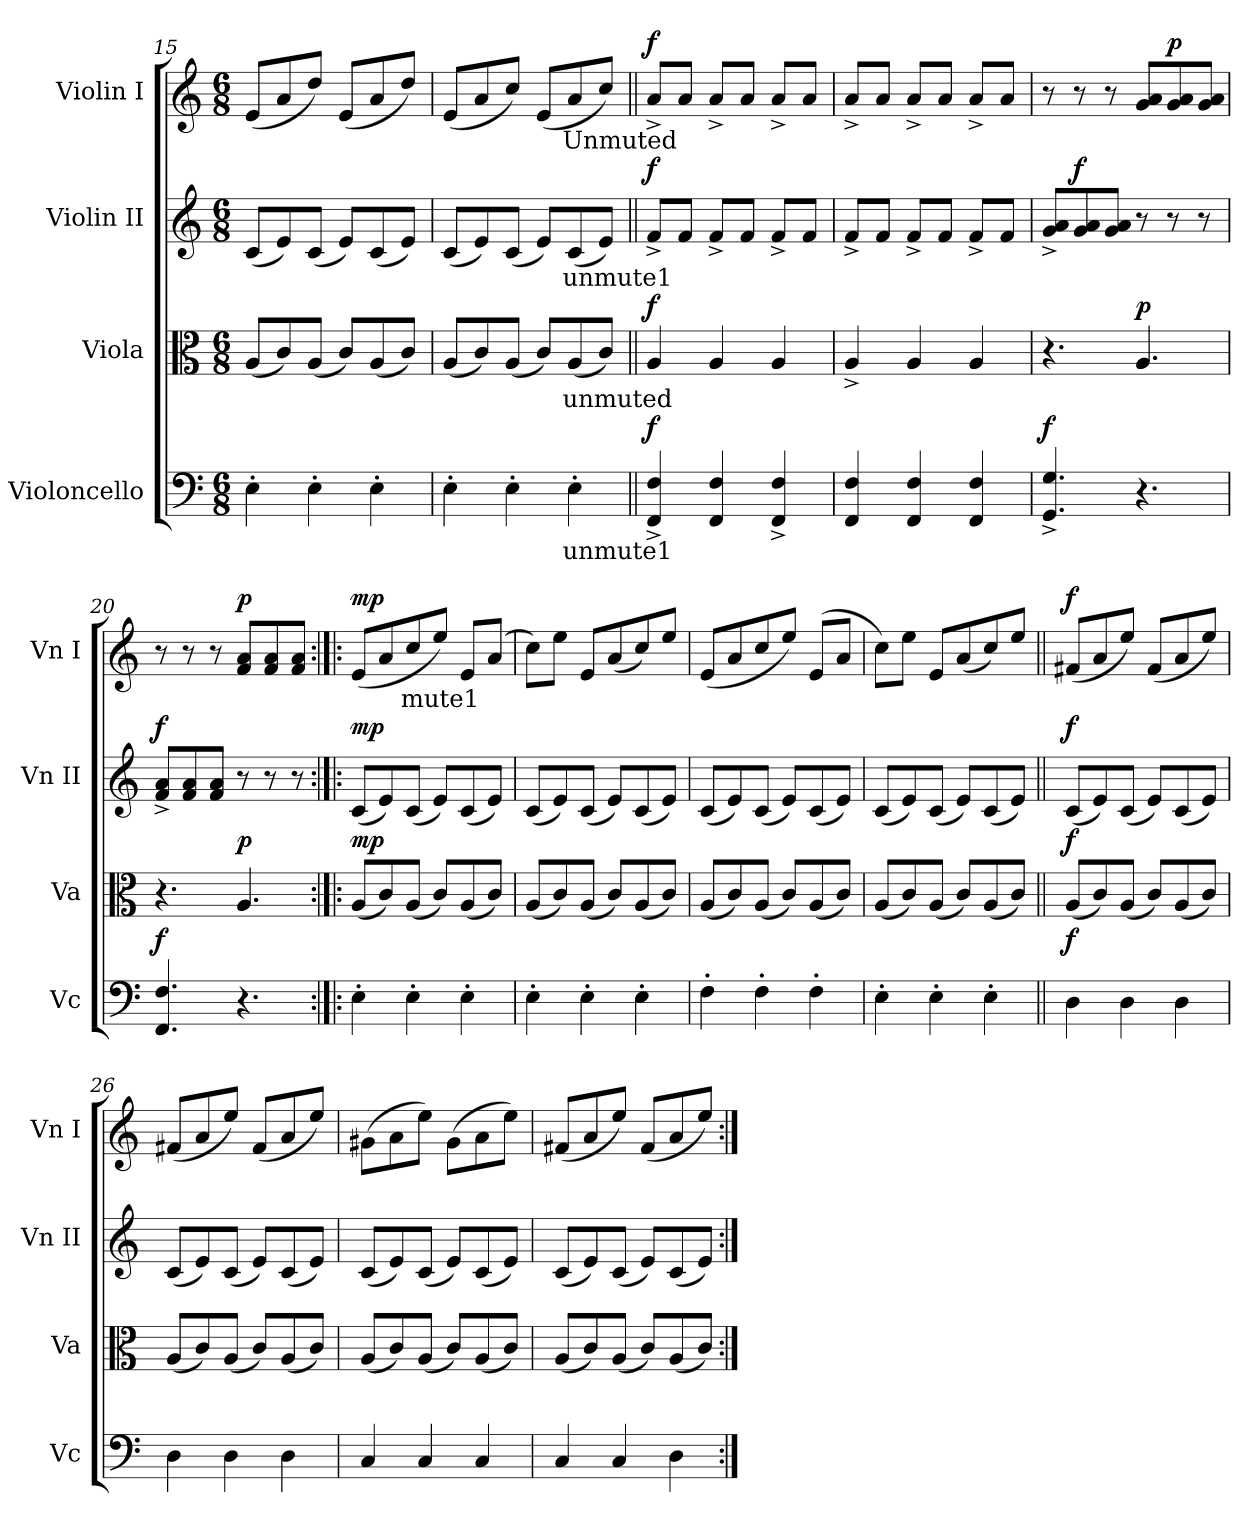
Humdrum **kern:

**kern	**text	**dynam	**kern	**text	**dynam	**kern	**text	**dynam	**kern	**text	**dynam
*part4	*part4	*part4	*part3	*part3	*part3	*part2	*part2	*part2	*part1	*part1	*part1
*staff4	*staff4	*staff4	*staff3	*staff3	*staff3	*staff2	*staff2	*staff2	*staff1	*staff1	*staff1
*I"Violoncello	*	*	*I"Viola	*	*	*I"Violin II	*	*	*I"Violin I	*	*
*I'Vc	*	*	*I'Va	*	*	*I'Vn II	*	*	*I'Vn I	*	*
*clefF4	*	*	*clefC3	*	*	*clefG2	*	*	*clefG2	*	*
*k[]	*	*	*k[]	*	*	*k[]	*	*	*k[]	*	*
*M6/8	*	*	*M6/8	*	*	*M6/8	*	*	*M6/8	*	*
=15	=15	=15	=15	=15	=15	=15	=15	=15	=15	=15	=15
4E'\	.	.	(>8A/L	.	.	(8c/L	.	.	(8e/L	.	.
.	.	.	8c/)	.	.	8e/)	.	.	8a/	.	.
4E'\	.	.	(8A/J	.	.	(8c/J	.	.	8dd/J)	.	.
.	.	.	8c/L)	.	.	8e/L)	.	.	(8e/L	.	.
4E'\	.	.	(8A/	.	.	(8c/	.	.	8a/	.	.
.	.	.	8c/J)	.	.	8e/J)	.	.	8dd/J)	.	.
=16	=16	=16	=16	=16	=16	=16	=16	=16	=16	=16	=16
4E'\	.	.	(>8A/L	.	.	(8c/L	.	.	(8e/L	.	.
.	.	.	8c/)	.	.	8e/)	.	.	8a/	.	.
4E'\	.	.	(8A/J	.	.	(8c/J	.	.	8cc/J)	.	.
.	.	.	8c/L)	.	.	8e/L)	.	.	(8e/L	.	.
4E'\	unmute1	.	(8A/	unmuted	.	(8c/	unmute1	.	8a/	Unmuted	.
.	.	.	8c/J)	.	.	8e/J)	.	.	8cc/J)	.	.
!!LO:LB:g=z
=17||	=17||	=17||	=17||	=17||	=17||	=17||	=17||	=17||	=17||	=17||	=17||
!	!	!LO:DY:b	!	!	!LO:DY:b	!	!	!LO:DY:b	!	!	!LO:DY:b
4FF/^ 4F/^	.	f	4A/	.	f	8f^/L	.	f	8a^/L	.	f
.	.	.	.	.	.	8f/J	.	.	8a/J	.	.
4FF/ 4F/	.	.	4A/	.	.	8f^/L	.	.	8a^/L	.	.
.	.	.	.	.	.	8f/J	.	.	8a/J	.	.
4FF/^ 4F/^	.	.	4A/	.	.	8f^/L	.	.	8a^/L	.	.
.	.	.	.	.	.	8f/J	.	.	8a/J	.	.
=18	=18	=18	=18	=18	=18	=18	=18	=18	=18	=18	=18
4FF/ 4F/	.	.	4A^/	.	.	8f^/L	.	.	8a^/L	.	.
.	.	.	.	.	.	8f/J	.	.	8a/J	.	.
4FF/ 4F/	.	.	4A/	.	.	8f^/L	.	.	8a^/L	.	.
.	.	.	.	.	.	8f/J	.	.	8a/J	.	.
4FF/ 4F/	.	.	4A/	.	.	8f^/L	.	.	8a^/L	.	.
.	.	.	.	.	.	8f/J	.	.	8a/J	.	.
=19	=19	=19	=19	=19	=19	=19	=19	=19	=19	=19	=19
!	!	!LO:DY:b	!	!	!	!	!	!	!	!	!
4.GG/^ 4.G/^	.	f	4.r	.	.	8g/^ 8a/^L	.	.	8r	.	.
!	!	!	!	!	!	!	!	!LO:DY:b	!	!	!
.	.	.	.	.	.	8g/ 8a/	.	f	8r	.	.
.	.	.	.	.	.	8g/ 8a/J	.	.	8r	.	.
!	!	!	!	!	!LO:DY:b	!	!	!	!	!	!
4.r	.	.	4.A/	.	p	8r	.	.	8g/ 8a/L	.	.
!	!	!	!	!	!	!	!	!	!	!	!LO:DY:b
.	.	.	.	.	.	8r	.	.	8g/ 8a/	.	p
.	.	.	.	.	.	8r	.	.	8g/ 8a/J	.	.
=20	=20	=20	=20	=20	=20	=20	=20	=20	=20	=20	=20
!	!	!LO:DY:b	!	!	!	!	!	!LO:DY:b	!	!	!
4.FF/ 4.F/	.	f	4.r	.	.	8f/^ 8a/^L	.	f	8r	.	.
.	.	.	.	.	.	8f/ 8a/	.	.	8r	.	.
.	.	.	.	.	.	8f/ 8a/J	.	.	8r	.	.
!	!	!	!	!	!LO:DY:b	!	!	!	!	!	!LO:DY:b
4.r	.	.	4.A/	.	p	8r	.	.	8f/ 8a/L	.	p
.	.	.	.	.	.	8r	.	.	8f/ 8a/	.	.
.	.	.	.	.	.	8r	.	.	8f/ 8a/J	.	.
!!LO:LB:g=z
=21:|!|:	=21:|!|:	=21:|!|:	=21:|!|:	=21:|!|:	=21:|!|:	=21:|!|:	=21:|!|:	=21:|!|:	=21:|!|:	=21:|!|:	=21:|!|:
!	!	!	!	!	!LO:DY:b	!	!	!LO:DY:b	!	!	!LO:DY:b
4E'\	.	.	(>8A/L	.	mp	(8c/L	.	mp	(8e/L	.	mp
.	.	.	8c/)	.	.	8e/)	.	.	8a/	.	.
4E'\	.	.	(8A/J	.	.	(8c/J	.	.	8cc/	mute1	.
.	.	.	8c/L)	.	.	8e/L)	.	.	8ee/J)	.	.
4E'\	.	.	(8A/	.	.	(8c/	.	.	8e/L	.	.
.	.	.	8c/J)	.	.	8e/J)	.	.	(>8a/J	.	.
=22	=22	=22	=22	=22	=22	=22	=22	=22	=22	=22	=22
4E'\	.	.	(>8A/L	.	.	(8c/L	.	.	8cc\L)	.	.
.	.	.	8c/)	.	.	8e/)	.	.	8ee\J	.	.
4E'\	.	.	(8A/J	.	.	(8c/J	.	.	8e/L	.	.
.	.	.	8c/L)	.	.	8e/L)	.	.	(8a/	.	.
4E'\	.	.	(8A/	.	.	(8c/	.	.	8cc/)	.	.
.	.	.	8c/J)	.	.	8e/J)	.	.	8ee/J	.	.
=23	=23	=23	=23	=23	=23	=23	=23	=23	=23	=23	=23
4F'\	.	.	(>8A/L	.	.	(8c/L	.	.	(8e/L	.	.
.	.	.	8c/)	.	.	8e/)	.	.	8a/	.	.
4F'\	.	.	(8A/J	.	.	(8c/J	.	.	8cc/	.	.
.	.	.	8c/L)	.	.	8e/L)	.	.	8ee/J)	.	.
4F'\	.	.	(8A/	.	.	(8c/	.	.	(>8e/L	.	.
.	.	.	8c/J)	.	.	8e/J)	.	.	8a/J	.	.
=24	=24	=24	=24	=24	=24	=24	=24	=24	=24	=24	=24
4E'\	.	.	(>8A/L	.	.	(8c/L	.	.	8cc\L)	.	.
.	.	.	8c/)	.	.	8e/)	.	.	8ee\J	.	.
4E'\	.	.	(8A/J	.	.	(8c/J	.	.	8e/L	.	.
.	.	.	8c/L)	.	.	8e/L)	.	.	(8a/	.	.
4E'\	.	.	(8A/	.	.	(8c/	.	.	8cc/)	.	.
.	.	.	8c/J)	.	.	8e/J)	.	.	8ee/J	.	.
!!LO:PB:g=z
=25||	=25||	=25||	=25||	=25||	=25||	=25||	=25||	=25||	=25||	=25||	=25||
!	!	!LO:DY:b	!	!	!LO:DY:b	!	!	!LO:DY:b	!	!	!LO:DY:b
4D\	.	f	(>8A/L	.	f	(8c/L	.	f	(8f#X/L	.	f
.	.	.	8c/)	.	.	8e/)	.	.	8a/	.	.
4D\	.	.	(8A/J	.	.	(8c/J	.	.	8ee/J)	.	.
.	.	.	8c/L)	.	.	8e/L)	.	.	(8f#/L	.	.
4D\	.	.	(8A/	.	.	(8c/	.	.	8a/	.	.
.	.	.	8c/J)	.	.	8e/J)	.	.	8ee/J)	.	.
=26	=26	=26	=26	=26	=26	=26	=26	=26	=26	=26	=26
4D\	.	.	(>8A/L	.	.	(8c/L	.	.	(8f#X/L	.	.
.	.	.	8c/)	.	.	8e/)	.	.	8a/	.	.
4D\	.	.	(8A/J	.	.	(8c/J	.	.	8ee/J)	.	.
.	.	.	8c/L)	.	.	8e/L)	.	.	(8f#/L	.	.
4D\	.	.	(8A/	.	.	(8c/	.	.	8a/	.	.
.	.	.	8c/J)	.	.	8e/J)	.	.	8ee/J)	.	.
=27	=27	=27	=27	=27	=27	=27	=27	=27	=27	=27	=27
4C/	.	.	(>8A/L	.	.	(8c/L	.	.	(>8g#X\L	.	.
.	.	.	8c/)	.	.	8e/)	.	.	8a\	.	.
4C/	.	.	(8A/J	.	.	(8c/J	.	.	8ee\J)	.	.
.	.	.	8c/L)	.	.	8e/L)	.	.	(>8g#\L	.	.
4C/	.	.	(8A/	.	.	(8c/	.	.	8a\	.	.
.	.	.	8c/J)	.	.	8e/J)	.	.	8ee\J)	.	.
=28	=28	=28	=28	=28	=28	=28	=28	=28	=28	=28	=28
4C/	.	.	(>8A/L	.	.	(8c/L	.	.	(8f#X/L	.	.
.	.	.	8c/)	.	.	8e/)	.	.	8a/	.	.
4C/	.	.	(8A/J	.	.	(8c/J	.	.	8ee/J)	.	.
.	.	.	8c/L)	.	.	8e/L)	.	.	(8f#/L	.	.
4D\	.	.	(8A/	.	.	(8c/	.	.	8a/	.	.
.	.	.	8c/J)	.	.	8e/J)	.	.	8ee/J)	.	.
=:|!	=:|!	=:|!	=:|!	=:|!	=:|!	=:|!	=:|!	=:|!	=:|!	=:|!	=:|!
*-	*-	*-	*-	*-	*-	*-	*-	*-	*-	*-	*-
